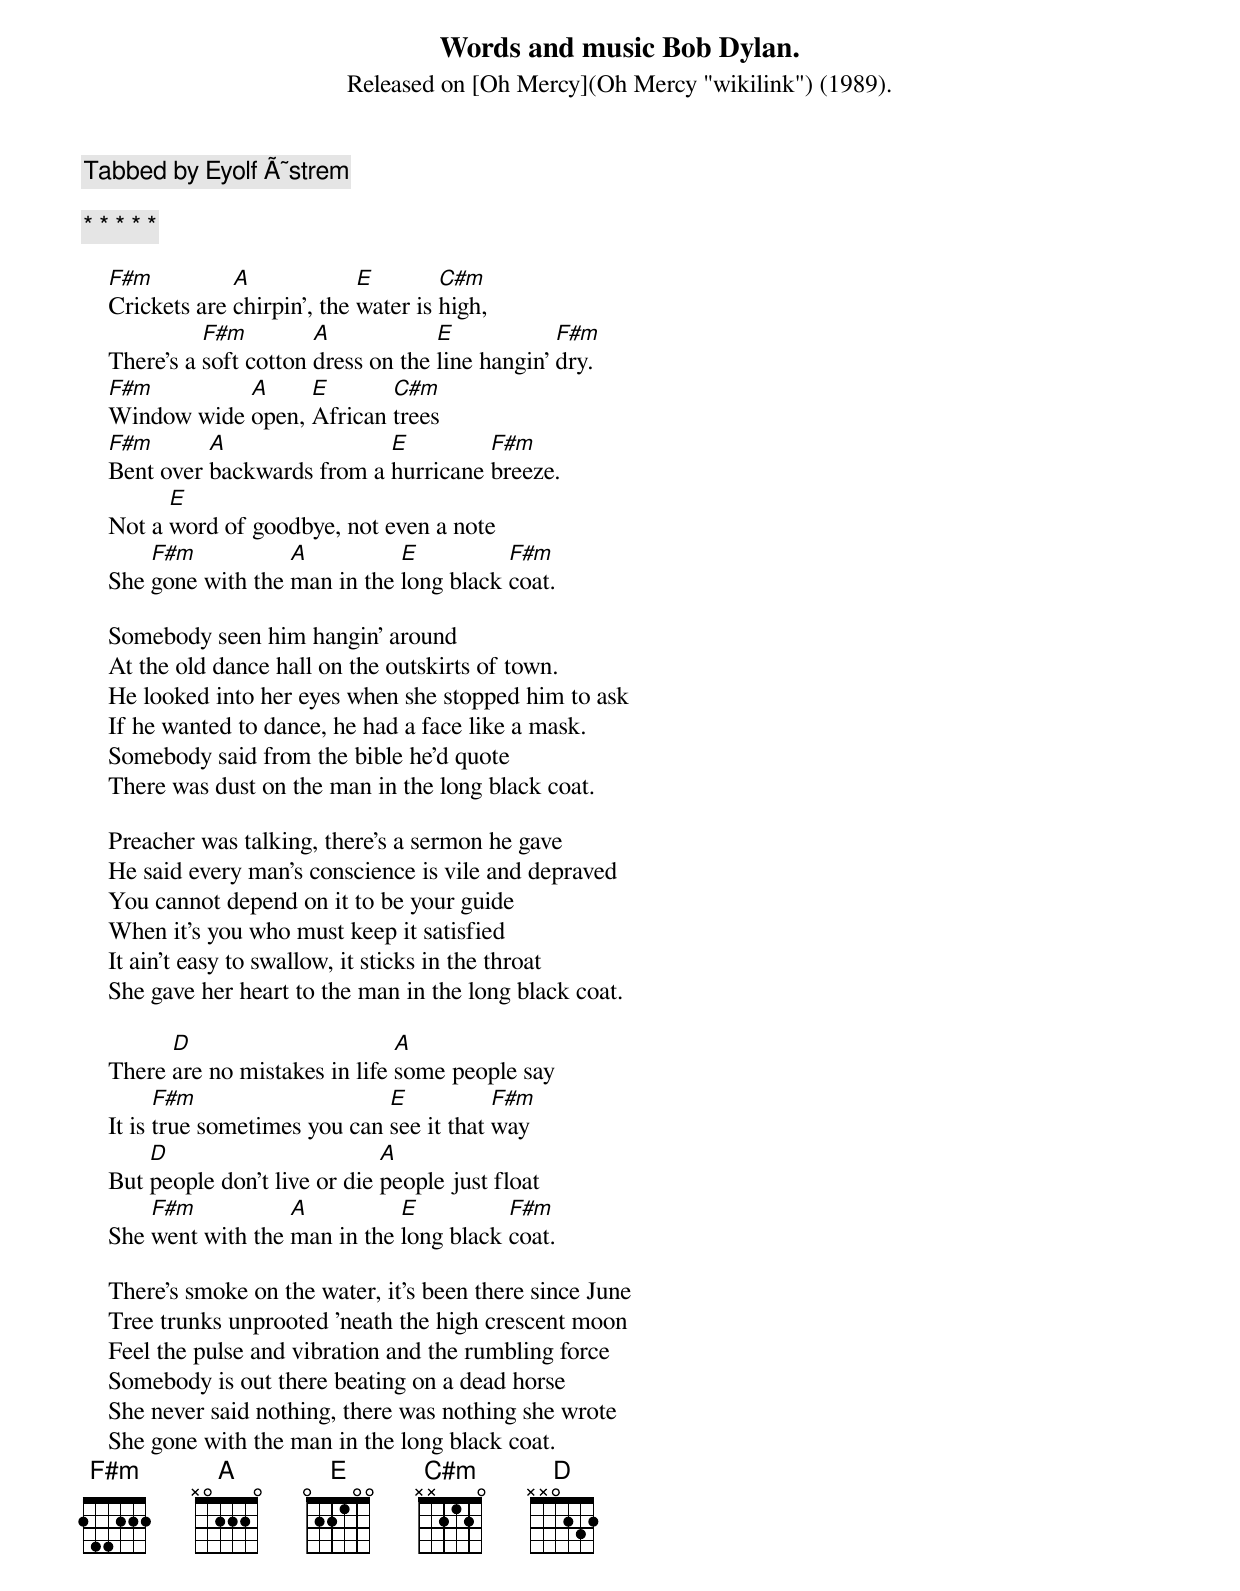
Words and music Bob Dylan.
Released on [Oh Mercy](Oh Mercy "wikilink") (1989).
Tabbed by Eyolf Ã˜strem

* * * * *

    F#m          A             E        C#m
    Crickets are chirpin', the water is high,
              F#m         A            E            F#m
    There's a soft cotton dress on the line hangin' dry.
    F#m         A     E       C#m
    Window wide open, African trees
    F#m       A                E         F#m
    Bent over backwards from a hurricane breeze.
          E
    Not a word of goodbye, not even a note
        F#m           A          E          F#m
    She gone with the man in the long black coat.

    Somebody seen him hangin' around
    At the old dance hall on the outskirts of town.
    He looked into her eyes when she stopped him to ask
    If he wanted to dance, he had a face like a mask.
    Somebody said from the bible he'd quote
    There was dust on the man in the long black coat.

    Preacher was talking, there's a sermon he gave
    He said every man's conscience is vile and depraved
    You cannot depend on it to be your guide
    When it's you who must keep it satisfied
    It ain't easy to swallow, it sticks in the throat
    She gave her heart to the man in the long black coat.

          D                       A
    There are no mistakes in life some people say
          F#m                    E           F#m
    It is true sometimes you can see it that way
        D                        A
    But people don't live or die people just float
        F#m           A          E          F#m
    She went with the man in the long black coat.

    There's smoke on the water, it's been there since June
    Tree trunks unprooted 'neath the high crescent moon
    Feel the pulse and vibration and the rumbling force
    Somebody is out there beating on a dead horse
    She never said nothing, there was nothing she wrote
    She gone with the man in the long black coat.
